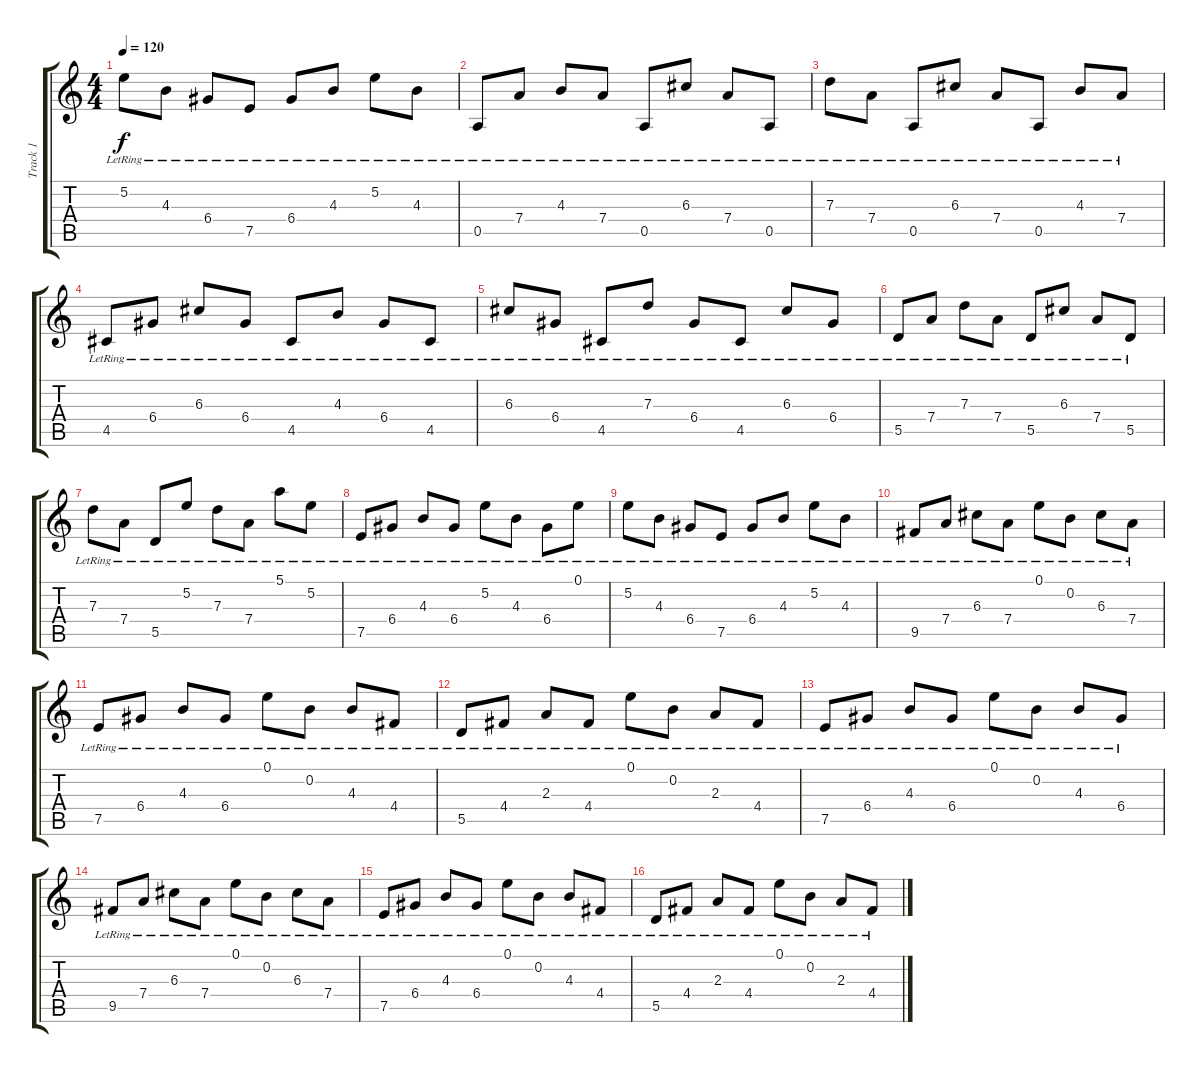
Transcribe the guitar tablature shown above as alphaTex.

\track ("Track 1" "Track 1") {instrument acousticguitarsteel}
\staff {score tabs}
\tuning (E4 B3 G3 D3 A2 E2) {hide}
\ts (4 4)
\tempo 120
\clef g2
\ks c
5.2{lr}.8{dy f} 4.3{lr}.8 6.4{lr}.8 7.5{lr}.8 6.4{lr}.8 4.3{lr}.8 5.2{lr}.8 4.3{lr}.8 |
0.5{lr}.8 7.4{lr}.8 4.3{lr}.8 7.4{lr}.8 0.5{lr}.8 6.3{lr}.8 7.4{lr}.8 0.5{lr}.8 |
7.3{lr}.8 7.4{lr}.8 0.5{lr}.8 6.3{lr}.8 7.4{lr}.8 0.5{lr}.8 4.3{lr}.8 7.4{lr}.8 |
4.5{lr}.8 6.4{lr}.8 6.3{lr}.8 6.4{lr}.8 4.5{lr}.8 4.3{lr}.8 6.4{lr}.8 4.5{lr}.8 |
6.3{lr}.8 6.4{lr}.8 4.5{lr}.8 7.3{lr}.8 6.4{lr}.8 4.5{lr}.8 6.3{lr}.8 6.4{lr}.8 |
5.5{lr}.8 7.4{lr}.8 7.3{lr}.8 7.4{lr}.8 5.5{lr}.8 6.3{lr}.8 7.4{lr}.8 5.5{lr}.8 |
7.3{lr}.8 7.4{lr}.8 5.5{lr}.8 5.2{lr}.8 7.3{lr}.8 7.4{lr}.8 5.1{lr}.8 5.2{lr}.8 |
7.5{lr}.8 6.4{lr}.8 4.3{lr}.8 6.4{lr}.8 5.2{lr}.8 4.3{lr}.8 6.4{lr}.8 0.1{lr}.8 |
5.2{lr}.8 4.3{lr}.8 6.4{lr}.8 7.5{lr}.8 6.4{lr}.8 4.3{lr}.8 5.2{lr}.8 4.3{lr}.8 |
9.5{lr}.8 7.4{lr}.8 6.3{lr}.8 7.4{lr}.8 0.1{lr}.8 0.2{lr}.8 6.3{lr}.8 7.4{lr}.8 |
7.5{lr}.8 6.4{lr}.8 4.3{lr}.8 6.4{lr}.8 0.1{lr}.8 0.2{lr}.8 4.3{lr}.8 4.4{lr}.8 |
5.5{lr}.8 4.4{lr}.8 2.3{lr}.8 4.4{lr}.8 0.1{lr}.8 0.2{lr}.8 2.3{lr}.8 4.4{lr}.8 |
7.5{lr}.8 6.4{lr}.8 4.3{lr}.8 6.4{lr}.8 0.1{lr}.8 0.2{lr}.8 4.3{lr}.8 6.4{lr}.8 |
9.5{lr}.8 7.4{lr}.8 6.3{lr}.8 7.4{lr}.8 0.1{lr}.8 0.2{lr}.8 6.3{lr}.8 7.4{lr}.8 |
7.5{lr}.8 6.4{lr}.8 4.3{lr}.8 6.4{lr}.8 0.1{lr}.8 0.2{lr}.8 4.3{lr}.8 4.4{lr}.8 |
5.5{lr}.8 4.4{lr}.8 2.3{lr}.8 4.4{lr}.8 0.1{lr}.8 0.2{lr}.8 2.3{lr}.8 4.4{lr}.8
